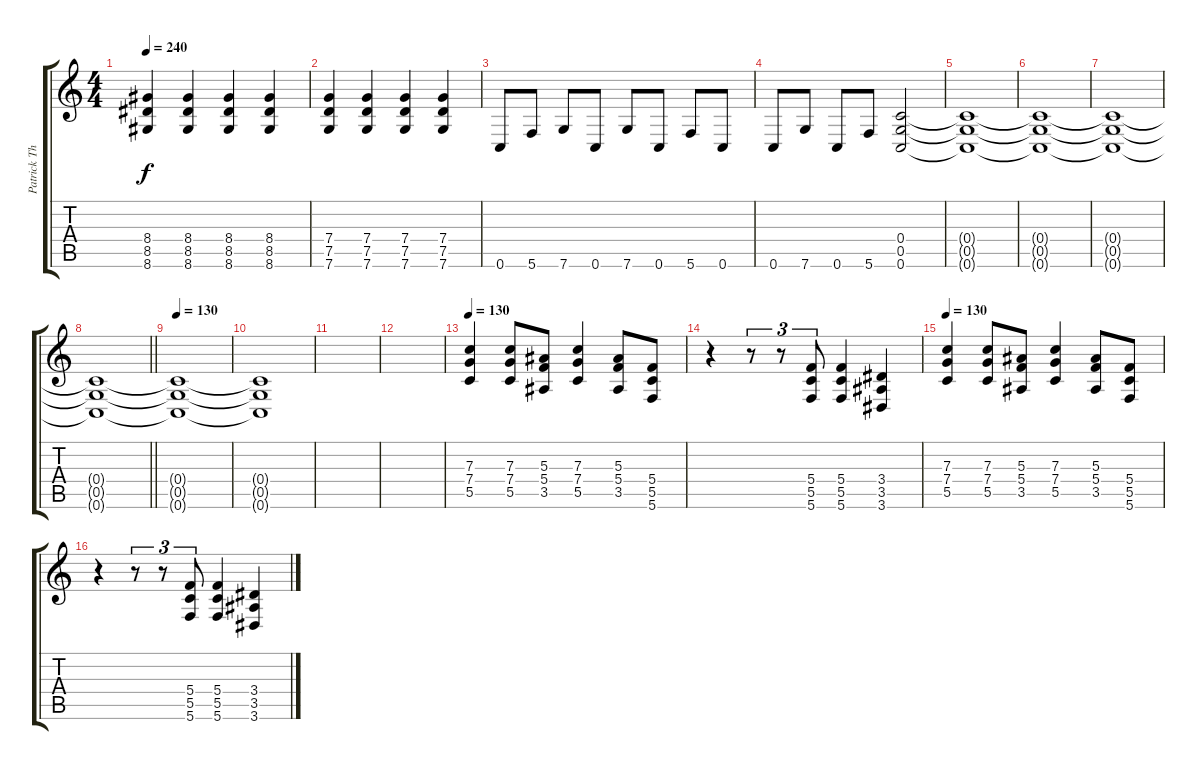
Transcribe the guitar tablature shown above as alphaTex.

\track ("Patrick Thompson - Guitar Harmonic" "Patrick Th") {instrument overdrivenguitar}
\staff {score tabs}
\tuning (D4 A3 F3 C3 G2 C2) {hide}
\ts (4 4)
\tempo 240
\clef g2
\ks c
(8.4 8.5 8.6).4{dy f} (8.4 8.5 8.6).4 (8.4 8.5 8.6).4 (8.4 8.5 8.6).4 |
(7.4 7.5 7.6).4 (7.4 7.5 7.6).4 (7.4 7.5 7.6).4 (7.4 7.5 7.6).4 |
0.6.8 5.6.8 7.6.8 0.6.8 7.6.8 0.6.8 5.6.8 0.6.8 |
0.6.8 7.6.8 0.6.8 5.6.8 (0.4 0.5 0.6).2 |
(0.4{t} 0.5{t} 0.6{t}).1 |
(0.4{t} 0.5{t} 0.6{t}).1 |
(0.4{t} 0.5{t} 0.6{t}).1 |
\barLineRight lightlight
(0.4{t} 0.5{t} 0.6{t}).1 |
\tempo 130
(0.4{t} 0.5{t} 0.6{t}).1{volume 0} |
(0.4{t} 0.5{t} 0.6{t}).1 |
|
|
\tempo 130
(7.3 7.4 5.5).4 (7.3 7.4 5.5).8 (5.3 5.4 3.5).8 (7.3 7.4 5.5).4 (5.3 5.4 3.5).8 (5.4 5.5 5.6).8 |
r.4 r.8{tu (3 2)} r.8{tu (3 2)} (5.4 5.5 5.6).8{tu (3 2)} (5.4 5.5 5.6).4 (3.4 3.5 3.6).4 |
\tempo 130
(7.3 7.4 5.5).4 (7.3 7.4 5.5).8 (5.3 5.4 3.5).8 (7.3 7.4 5.5).4 (5.3 5.4 3.5).8 (5.4 5.5 5.6).8 |
r.4 r.8{tu (3 2)} r.8{tu (3 2)} (5.4 5.5 5.6).8{tu (3 2)} (5.4 5.5 5.6).4 (3.4 3.5 3.6).4
